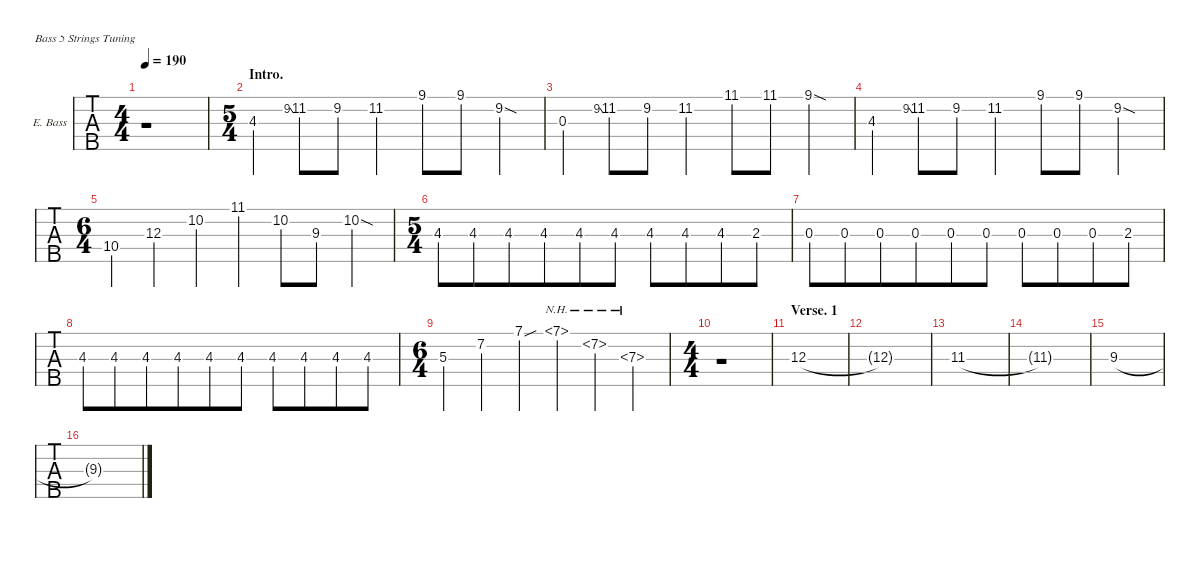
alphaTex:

\defaultSystemsLayout 4
\hideDynamics
\bracketExtendMode nobrackets
\firstSystemTrackNameOrientation horizontal
\track ("Ele. Bass" "E. Bass") {defaultSystemsLayout 4 instrument electricbassfinger}
\staff {tabs}
\tuning (G2 D2 A1 E1 B0)
\ts (4 4)
\tempo 190
\clef f4
\ks e
r.1{dy f instrument electricbassfinger} |
\ts (5 4)
\beaming (8 6 4)
\section ("" "Intro.")
\scale
0.392211 4.3{acc #}.4 9.2{ss acc forcenatural}.8{gr} 11.2{acc #}.8 9.2{acc forcenatural}.8 11.2{acc #}.4 9.1{acc forcenatural}.8 9.1{acc forcenatural}.8 9.2{sod acc forcenatural}.4 |
\scale
0.303895 0.3{acc forcenatural}.4 9.2{ss acc forcenatural}.8{gr} 11.2{acc #}.8 9.2{acc forcenatural}.8 11.2{acc #}.4 11.1{acc #}.8 11.1{acc #}.8 9.1{sod acc forcenatural}.4 |
\scale
0.303895 4.3{acc #}.4 9.2{ss acc forcenatural}.8{gr} 11.2{acc #}.8 9.2{acc forcenatural}.8 11.2{acc #}.4 9.1{acc forcenatural}.8 9.1{acc forcenatural}.8 9.2{sod acc forcenatural}.4 |
\ts (6 4)
\beaming (8 6 6)
10.4{acc forcenatural}.4 12.3{acc forcenatural}.4 10.2{acc forcenatural}.4 11.1{acc #}.4 10.2{acc forcenatural}.8 9.3{acc #}.8 10.2{sod acc forcenatural}.4 |
\ts (5 4)
\beaming (8 6 4)
\scale
0.39221 4.3{acc #}.8{beam merge} 4.3{acc #}.8{beam merge} 4.3{acc #}.8{beam merge} 4.3{acc #}.8{beam merge} 4.3{acc #}.8{beam merge} 4.3{acc #}.8 4.3{acc #}.8{beam merge} 4.3{acc #}.8{beam merge} 4.3{acc #}.8{beam merge} 2.3{acc forcenatural}.8 |
\scale
0.303895 0.3{acc forcenatural}.8 0.3{acc forcenatural}.8 0.3{acc forcenatural}.8 0.3{acc forcenatural}.8 0.3{acc forcenatural}.8 0.3{acc forcenatural}.8 0.3{acc forcenatural}.8 0.3{acc forcenatural}.8 0.3{acc forcenatural}.8 2.3{acc forcenatural}.8 |
\scale
0.303895 4.3{acc #}.8 4.3{acc #}.8 4.3{acc #}.8 4.3{acc #}.8 4.3{acc #}.8 4.3{acc #}.8 4.3{acc #}.8 4.3{acc #}.8 4.3{acc #}.8 4.3{acc #}.8 |
\ts (6 4)
\beaming (8 6 6)
\scale
0.535394 5.3{acc forcenatural}.4 7.2{acc forcenatural}.4 7.1{sou acc forcenatural}.4 7.1{nh acc forcenatural}.4 7.2{nh acc forcenatural}.4 7.3{nh acc forcenatural}.4 |
\ts (4 4)
\beaming (8 4 4)
\scale
0.464606 r.1 |
\section ("" "Verse. 1")
\scale
0.303092 12.3{acc forcenatural}.1 |
\scale
0.232303 12.3{t acc forcenatural}.1 |
\scale
0.232303 11.3{acc #}.1 |
\scale
0.232303 11.3{t acc #}.1 |
\scale
0.303092 9.3{acc #}.1 |
\scale
0.232303 9.3{t acc #}.1
